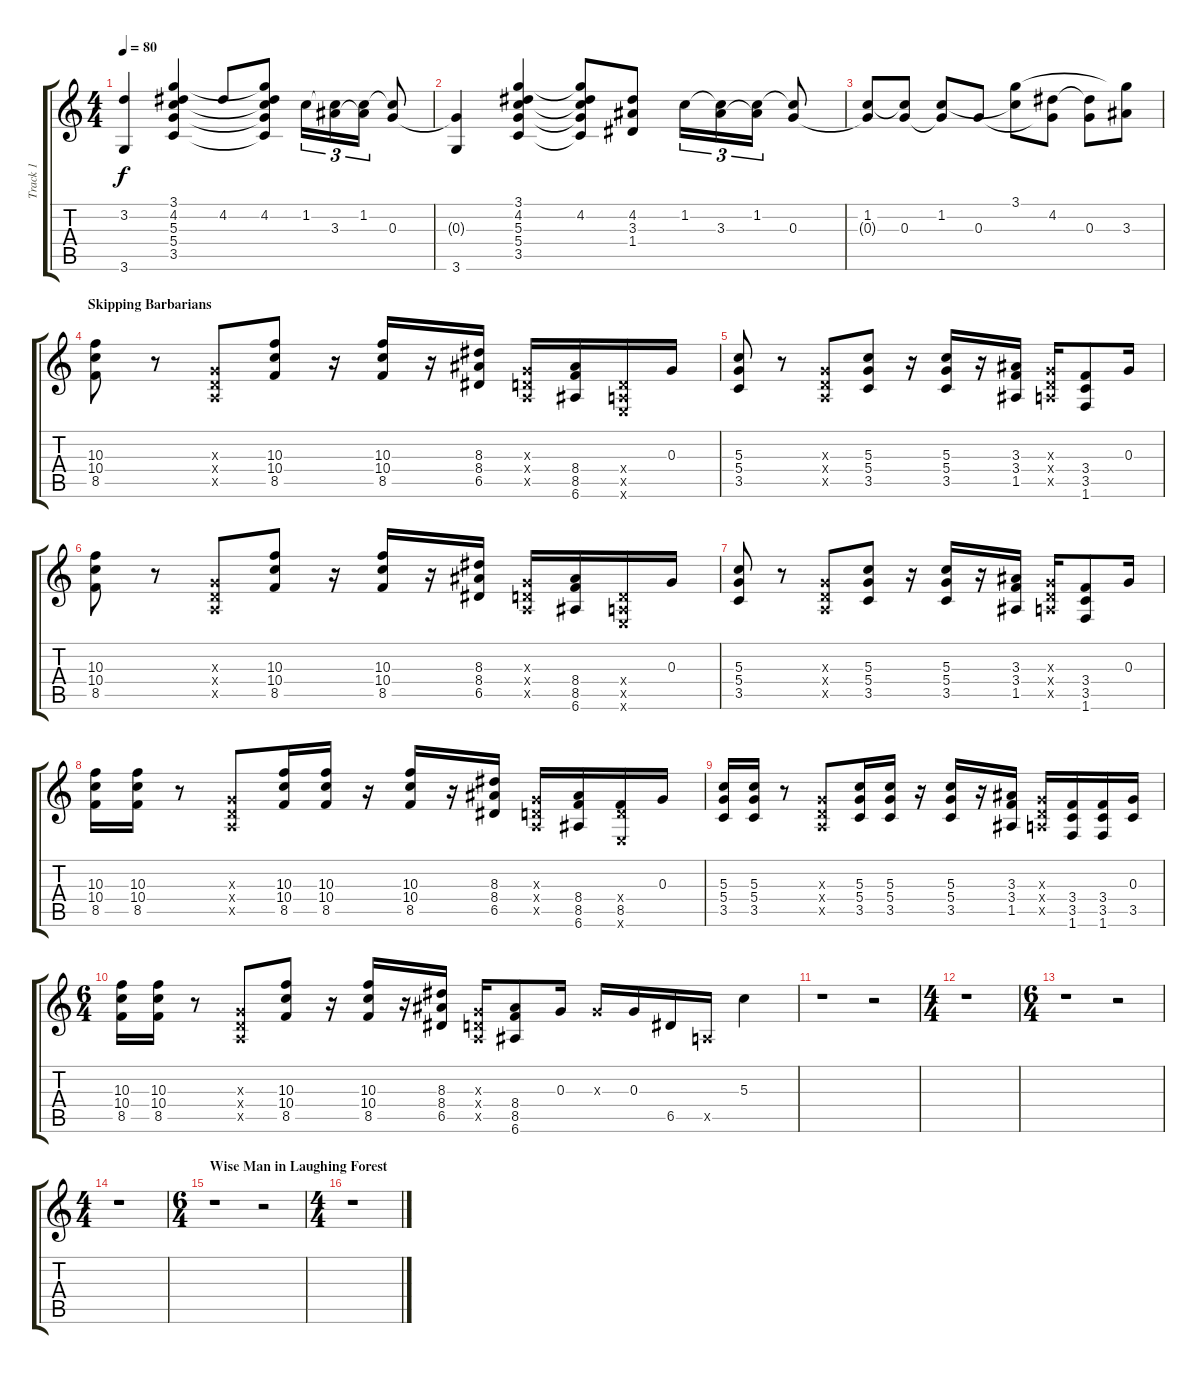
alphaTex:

\track ("Track 1" "Track 1") {instrument acousticguitarsteel}
\staff {score tabs}
\tuning (E4 B3 G3 D3 A2 E2) {hide}
\ts (4 4)
\tempo 80
\clef g2
\ks c
(3.2{t} 3.6).4{dy f} (3.1 4.2 5.3 5.4 3.5).4 4.2.8 (3.1{t} 4.2 5.3{t} 5.4{t} 3.5{t}).8 1.2.16{tu (3 2)} (1.2{t} 3.3).16{tu (3 2)} (1.2 3.3{t}).16{tu (3 2)} (1.2{t} 0.3).8 |
(0.3{t} 3.6).4 (3.1 4.2 5.3 5.4 3.5).4 (3.1{t} 4.2 5.3{t} 5.4{t} 3.5{t}).8 (4.2 3.3 1.4).8 1.2.16{tu (3 2)} (1.2{t} 3.3).16{tu (3 2)} (1.2 3.3{t}).16{tu (3 2)} (1.2{t} 0.3).8 |
(1.2 0.3{t}).8 (1.2{t} 0.3).8 (1.2 0.3{t}).8 0.3.8 (3.1 1.2{t}).8 (4.2 0.3{t}).8 (4.2{t} 0.3).8 (3.1{t} 3.3).8 |
\section ("" "Skipping Barbarians")
(10.3 10.4 8.5).8 r.8 (0.3{x} 0.4{x} 0.5{x}).8 (10.3 10.4 8.5).8 r.16 (10.3 10.4 8.5).16 r.16 (8.3 8.4 6.5).16 (0.3{x} 0.4{x} 0.5{x}).16 (8.4 8.5 6.6).16 (0.4{x} 0.5{x} 0.6{x}).16 0.3.16 |
(5.3 5.4 3.5).8 r.8 (0.3{x} 0.4{x} 0.5{x}).8 (5.3 5.4 3.5).8 r.16 (5.3 5.4 3.5).16 r.16 (3.3 3.4 1.5).16 (0.3{x} 0.4{x} 0.5{x}).16 (3.4 3.5 1.6).8 0.3.16 |
(10.3 10.4 8.5).8 r.8 (0.3{x} 0.4{x} 0.5{x}).8 (10.3 10.4 8.5).8 r.16 (10.3 10.4 8.5).16 r.16 (8.3 8.4 6.5).16 (0.3{x} 0.4{x} 0.5{x}).16 (8.4 8.5 6.6).16 (0.4{x} 0.5{x} 0.6{x}).16 0.3.16 |
(5.3 5.4 3.5).8 r.8 (0.3{x} 0.4{x} 0.5{x}).8 (5.3 5.4 3.5).8 r.16 (5.3 5.4 3.5).16 r.16 (3.3 3.4 1.5).16 (0.3{x} 0.4{x} 0.5{x}).16 (3.4 3.5 1.6).8 0.3.16 |
(10.3 10.4 8.5).16 (10.3 10.4 8.5).16 r.8 (0.3{x} 0.4{x} 0.5{x}).8 (10.3 10.4 8.5).16 (10.3 10.4 8.5).16 r.16 (10.3 10.4 8.5).16 r.16 (8.3 8.4 6.5).16 (0.3{x} 0.4{x} 0.5{x}).16 (8.4 8.5 6.6).16 (0.4{x} 8.5 0.6{x}).16 0.3.16 |
(5.3 5.4 3.5).16 (5.3 5.4 3.5).16 r.8 (0.3{x} 0.4{x} 0.5{x}).8 (5.3 5.4 3.5).16 (5.3 5.4 3.5).16 r.16 (5.3 5.4 3.5).16 r.16 (3.3 3.4 1.5).16 (0.3{x} 0.4{x} 0.5{x}).16 (3.4 3.5 1.6).16 (3.4 3.5 1.6).16 (0.3 3.5).16 |
\ts (6 4)
(10.3 10.4 8.5).16 (10.3 10.4 8.5).16 r.8 (0.3{x} 0.4{x} 0.5{x}).8 (10.3 10.4 8.5).8 r.16 (10.3 10.4 8.5).16 r.16 (8.3 8.4 6.5).16 (0.3{x} 0.4{x} 0.5{x}).16 (8.4 8.5 6.6).8 0.3.16 0.3{x}.16 0.3.16 6.5.16 0.5{x}.16 5.3.4 |
r.1 r.2 |
\ts (4 4)
r.1 |
\ts (6 4)
r.1 r.2 |
\ts (4 4)
r.1 |
\ts (6 4)
\section ("" "Wise Man in Laughing Forest")
r.1 r.2 |
\ts (4 4)
r.1
